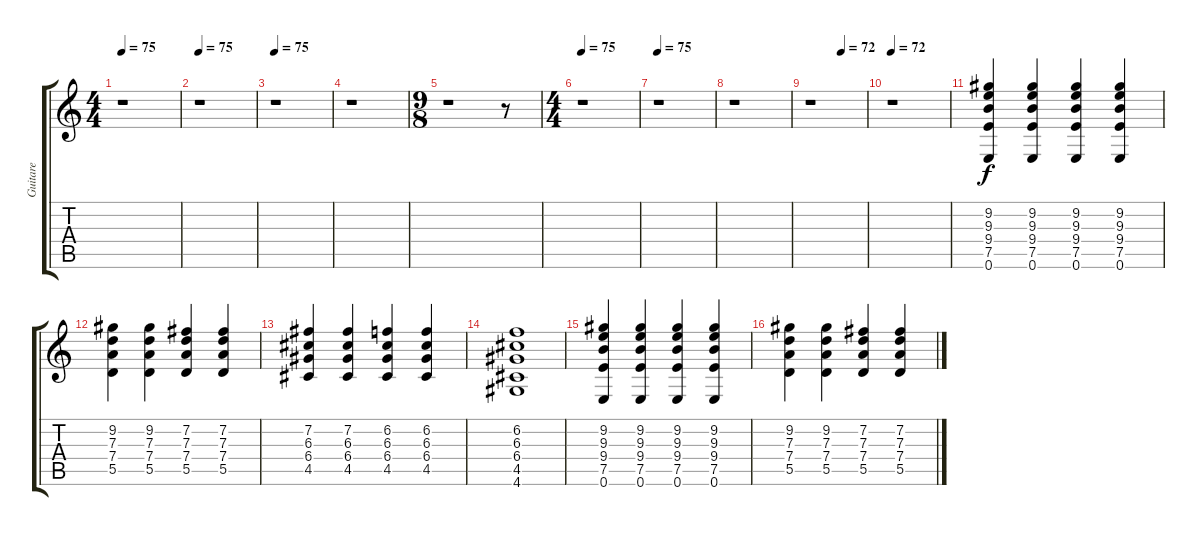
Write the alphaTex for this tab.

\track ("Guitare" "Guitare") {instrument acousticguitarsteel}
\staff {score tabs}
\tuning (E4 B3 G3 D3 A2 E2) {hide}
\ts (4 4)
\tempo 75
\clef g2
\ks c
r.1{dy f} |
\tempo 75
r.1 |
\tempo 75
r.1 |
r.1 |
\ts (9 8)
r.1 r.8 |
\ts (4 4)
\tempo 75
r.1 |
\tempo 75
r.1 |
r.1 |
\tempo (72 0.5625)
r.1 |
\tempo 72
r.1 |
(9.2 9.3 9.4 7.5 0.6).4{volume 13 balance 3} (9.2 9.3 9.4 7.5 0.6).4 (9.2 9.3 9.4 7.5 0.6).4 (9.2 9.3 9.4 7.5 0.6).4 |
(9.2 7.3 7.4 5.5).4 (9.2 7.3 7.4 5.5).4 (7.2 7.3 7.4 5.5).4 (7.2 7.3 7.4 5.5).4 |
(7.2 6.3 6.4 4.5).4 (7.2 6.3 6.4 4.5).4 (6.2 6.3 6.4 4.5).4 (6.2 6.3 6.4 4.5).4 |
(6.2 6.3 6.4 4.5 4.6).1 |
(9.2 9.3 9.4 7.5 0.6).4{volume 16 balance 3} (9.2 9.3 9.4 7.5 0.6).4 (9.2 9.3 9.4 7.5 0.6).4 (9.2 9.3 9.4 7.5 0.6).4 |
(9.2 7.3 7.4 5.5).4 (9.2 7.3 7.4 5.5).4 (7.2 7.3 7.4 5.5).4 (7.2 7.3 7.4 5.5).4
